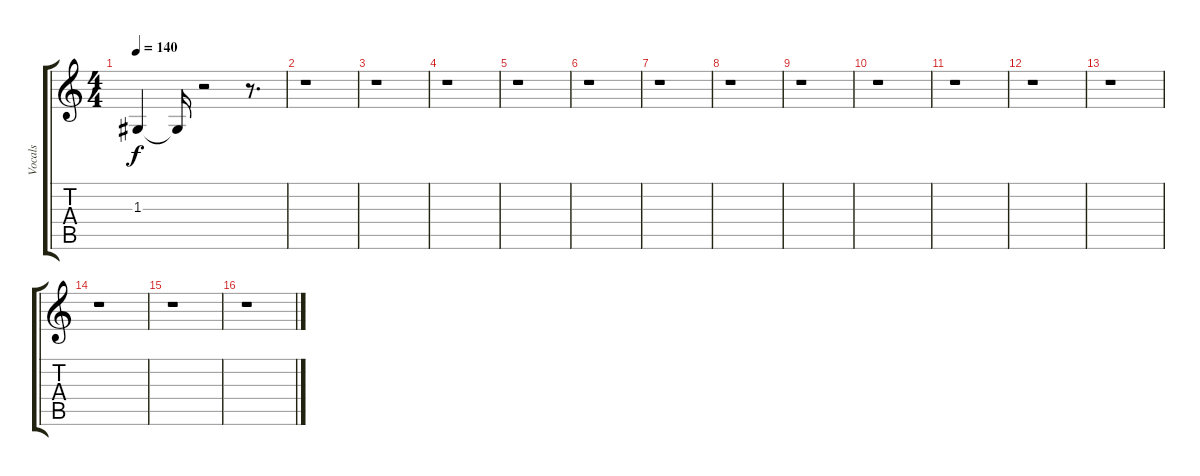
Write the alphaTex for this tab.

\track ("Vocals" "Vocals") {instrument panflute}
\staff {score tabs}
\tuning (E4 B3 G3 D3 A2 E2) {hide}
\ts (4 4)
\tempo 140
\clef g2
\ks c
1.3.4{dy f} 1.3{t}.16 r.2 r.8{d} |
r.1 |
r.1 |
r.1 |
r.1 |
r.1 |
r.1 |
r.1 |
r.1 |
r.1 |
r.1 |
r.1 |
r.1 |
r.1 |
r.1 |
r.1
